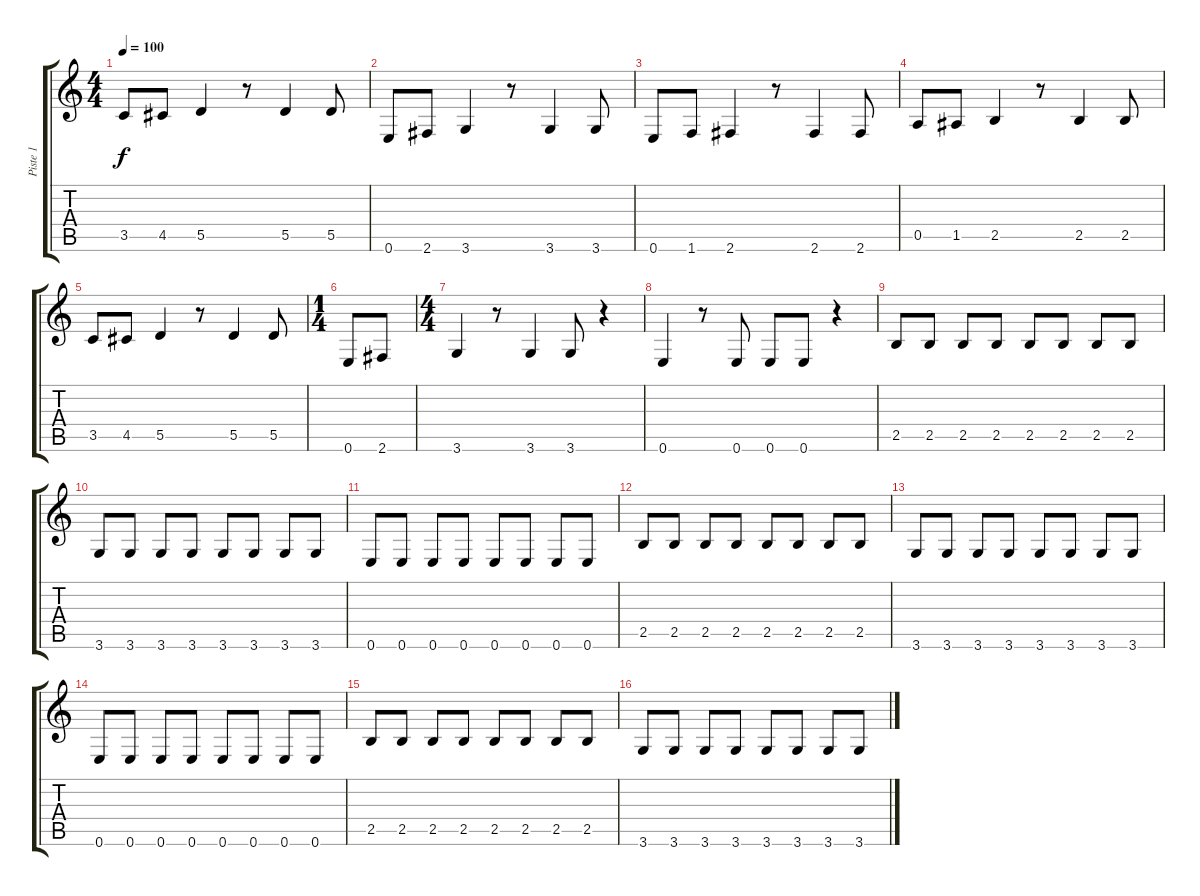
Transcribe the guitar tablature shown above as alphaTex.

\track ("Piste 1" "Piste 1") {instrument electricbassfinger}
\staff {score tabs}
\tuning (E4 B3 G3 D3 A2 E2) {hide}
\ts (4 4)
\tempo 100
\clef g2
\ks c
3.5.8{dy f} 4.5.8 5.5.4 r.8 5.5.4 5.5.8 |
0.6.8 2.6.8 3.6.4 r.8 3.6.4 3.6.8 |
0.6.8 1.6.8 2.6.4 r.8 2.6.4 2.6.8 |
0.5.8 1.5.8 2.5.4 r.8 2.5.4 2.5.8 |
3.5.8 4.5.8 5.5.4 r.8 5.5.4 5.5.8 |
\ts (1 4)
0.6.8 2.6.8 |
\ts (4 4)
3.6.4 r.8 3.6.4 3.6.8 r.4 |
0.6.4 r.8 0.6.8 0.6.8 0.6.8 r.4 |
2.5.8 2.5.8 2.5.8 2.5.8 2.5.8 2.5.8 2.5.8 2.5.8 |
3.6.8 3.6.8 3.6.8 3.6.8 3.6.8 3.6.8 3.6.8 3.6.8 |
0.6.8 0.6.8 0.6.8 0.6.8 0.6.8 0.6.8 0.6.8 0.6.8 |
2.5.8 2.5.8 2.5.8 2.5.8 2.5.8 2.5.8 2.5.8 2.5.8 |
3.6.8 3.6.8 3.6.8 3.6.8 3.6.8 3.6.8 3.6.8 3.6.8 |
0.6.8 0.6.8 0.6.8 0.6.8 0.6.8 0.6.8 0.6.8 0.6.8 |
2.5.8 2.5.8 2.5.8 2.5.8 2.5.8 2.5.8 2.5.8 2.5.8 |
3.6.8 3.6.8 3.6.8 3.6.8 3.6.8 3.6.8 3.6.8 3.6.8
